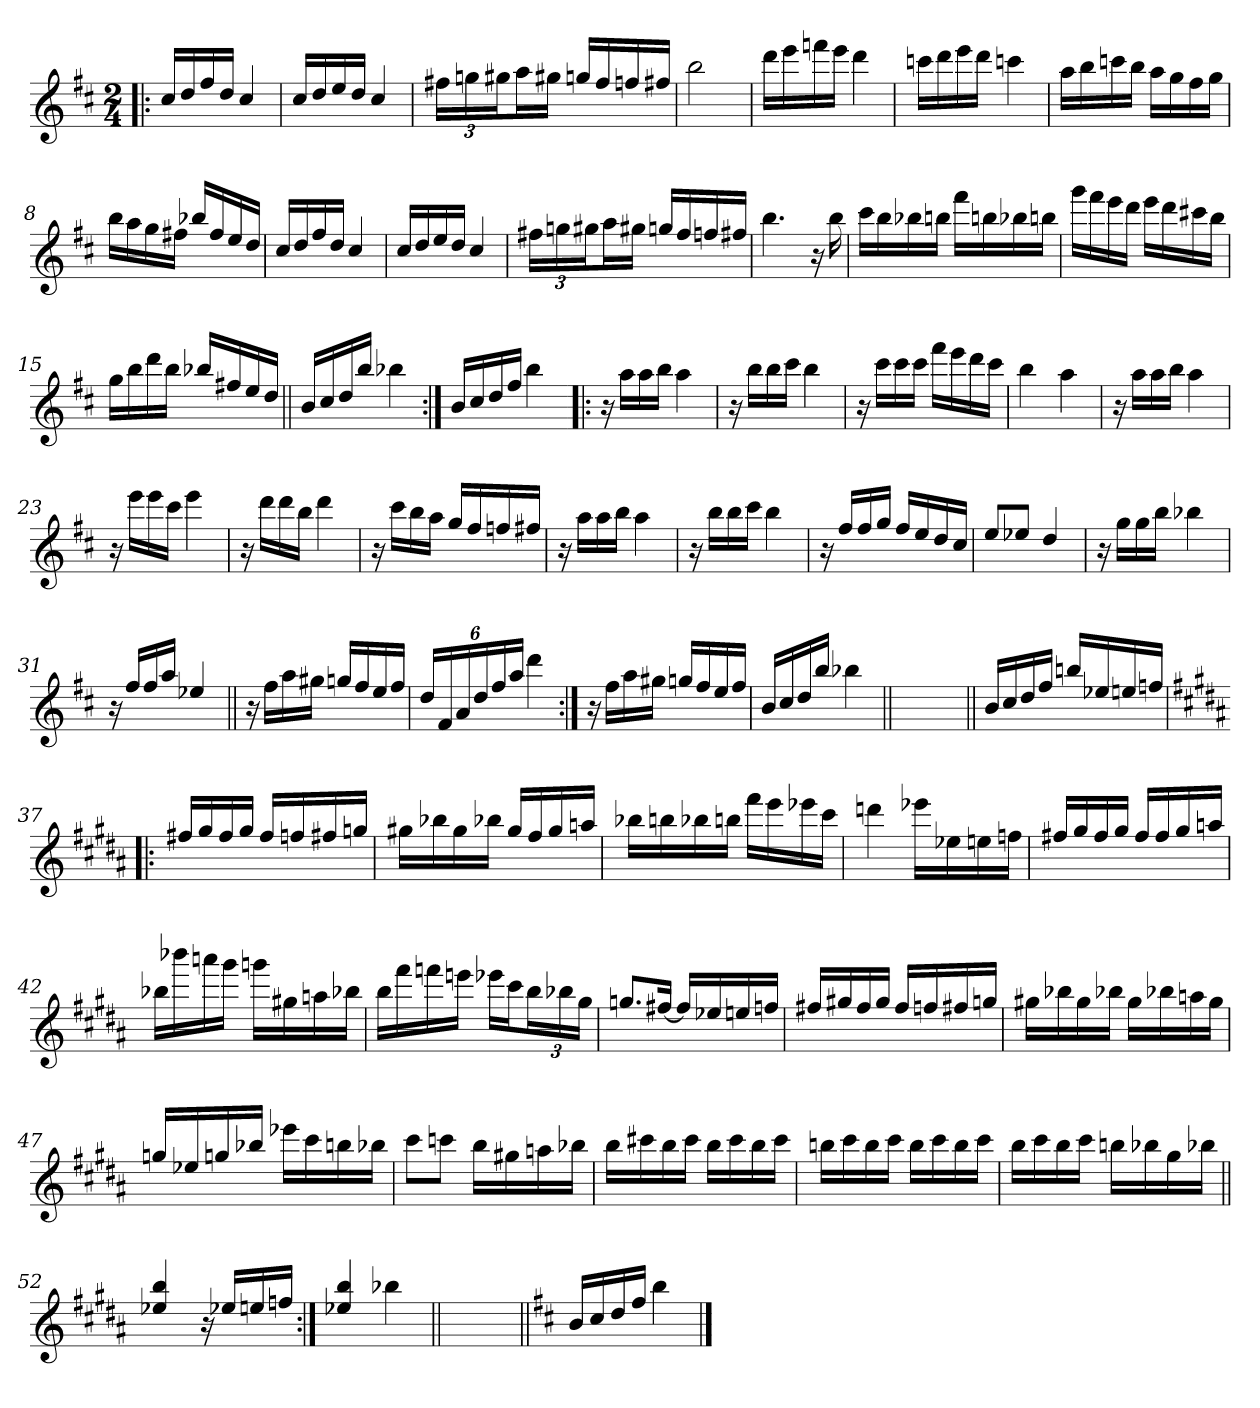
**kern
*part1
*staff1
*clefG2
*k[f#c#]
*D:
*M2/4
=1!|:
16cc#/LL
16dd/
16ff#/
16dd/JJ
4cc#/
=2
16cc#/LL
16dd/
16ee/
16dd/JJ
4cc#/
=3
24ff#X\LL
24ggn\
24gg#X\J
16aa\L
16gg#X\JJ
16ggn/LL
16ff#/
16ffn/
16ff#X/JJ
=4
2bb\
=5
16ddd\LL
16eee\
16fffn\
16eee\JJ
4ddd\
!!LO:LB:g=z
=6
16cccn\LL
16ddd\
16eee\
16ddd\JJ
4cccn\
=7
16aa\LL
16bb\
16cccn\
16bb\JJ
16aa\LL
16gg\
16ff#\
16gg\JJ
=8
16bb\LL
16aa\
16gg\
16ff#X\JJ
16bb-X/LL
16ff#/
16ee/
16dd/JJ
=9
16cc#/LL
16dd/
16ff#/
16dd/JJ
4cc#/
=10
16cc#/LL
16dd/
16ee/
16dd/JJ
4cc#/
!!LO:LB:g=z
=11
24ff#X\LL
24ggn\
24gg#X\J
16aa\L
16gg#X\JJ
16ggn/LL
16ff#/
16ffn/
16ff#X/JJ
=12
4.bb\
16r
16bb\
=13
16ccc#\LL
16bb\
16bb-X\
16bbn\JJ
16fff#\LL
16bbn\
16bb-X\
16bbn\JJ
=14
16ggg\LL
16fff#\
16eee\
16ddd\JJ
16eee\LL
16ddd\
16ccc#X\
16bb\JJ
=15
16gg\LL
16bb\
16ddd\
16bb\JJ
16bb-X/LL
16ff#X/
16ee/
16dd/JJ
!!LO:LB:g=z
=16||
16b/LL
16cc#/
16dd/
16bb/JJ
4bb-X\
=17:|!
16b/LL
16cc#/
16dd/
16ff#/JJ
4bb\
=18!|:
16r
16aa\LL
16aa\
16bb\JJ
4aa\
=19
16r
16bb\LL
16bb\
16ccc#\JJ
4bb\
=20
16r
16ccc#\LL
16ccc#\
16ccc#\JJ
16fff#\LL
16eee\
16ddd\
16ccc#\JJ
!!LO:LB:g=z
=21
4bb\
4aa\
=22
16r
16aa\LL
16aa\
16bb\JJ
4aa\
=23
16r
16eee\LL
16eee\
16ccc#\JJ
4eee\
=24
16r
16ddd\LL
16ddd\
16bb\JJ
4ddd\
=25
16r
16ccc#\LL
16bb\
16aa\JJ
16gg/LL
16ff#/
16ffn/
16ff#X/JJ
=26
16r
16aa\LL
16aa\
16bb\JJ
4aa\
!!LO:LB:g=z
=27
16r
16bb\LL
16bb\
16ccc#\JJ
4bb\
=28
16r
16ff#/LL
16ff#/
16gg/JJ
16ff#/LL
16ee/
16dd/
16cc#/JJ
=29
8ee/L
8ee-X/J
4dd/
=30
16r
16gg\LL
16gg\
16bb\JJ
4bb-X\
=31
16r
16ff#/LL
16ff#/
16aa/JJ
4ee-X/
!!LO:LB:g=z
=32||
16r
16ff#\LL
16aa\
16gg#X\JJ
16ggn/LL
16ff#/
16ee/
16ff#/JJ
=33
24dd/LL
24f#/
24a/
24dd/
24ff#/
24aa/JJ
4ddd\
=34:|!
16r
16ff#\LL
16aa\
16gg#X\JJ
16ggn/LL
16ff#/
16ee/
16ff#/JJ
=35
16b/LL
16cc#/
16dd/
16bb/JJ
4bb-X\
=35X351||
2ryy
!!LO:LB:g=z
=36||
16b/LL
16cc#/
16dd/
16ff#/JJ
16bbn/LL
16ee-X/
16een/
16ffn/JJ
=37!|:
*k[f#c#g#d#a#]
*B:
16ff#X/LL
16gg#/
16ff#/
16gg#/JJ
16ff#/LL
16ffn/
16ff#X/
16ggn/JJ
=38
16gg#X\LL
16bb-X\
16gg#\
16bb-X\JJ
16gg#/LL
16ff#/
16gg#/
16aan/JJ
=39
16bb-X\LL
16bbn\
16bb-X\
16bbn\JJ
16fff#\LL
16eee\
16eee-X\
16ccc#\JJ
=40
4dddn\
16eee-X\LL
16ee-X\
16een\
16ffn\JJ
!!LO:LB:g=z
=41
16ff#X/LL
16gg#/
16ff#/
16gg#/JJ
16ff#/LL
16ff#/
16gg#/
16aan/JJ
=42
16bb-X\LL
16bbb-X\
16aaan\
16ggg#\JJ
16gggn\LL
16gg#X\
16aan\
16bb-X\JJ
=43
16bb\LL
16fff#\
16fffn\
16eeen\JJ
16eee-X\LL
16ccc#\J
24bb\L
24bb-X\
24gg#\JJ
=44
8.ggn/L
[16ff#X/Jk
16ff#/LL]
16ee-X/
16een/
16ffn/JJ
=45
16ff#X/LL
16gg#X/
16ff#/
16gg#/JJ
16ff#/LL
16ffn/
16ff#X/
16ggn/JJ
!!LO:LB:g=z
=46
16gg#X\LL
16bb-X\
16gg#\
16bb-X\JJ
16gg#\LL
16bb-X\
16aan\
16gg#\JJ
=47
16ggn/LL
16ee-X/
16ggn/
16bb-X/JJ
16eee-X\LL
16ccc#\
16bbn\
16bb-X\JJ
=48
8ccc#\L
8cccn\J
16bb\LL
16gg#X\
16aan\
16bb-X\JJ
=49
16bb\LL
16ccc#X\
16bb\
16ccc#\JJ
16bb\LL
16ccc#\
16bb\
16ccc#\JJ
=50
16bbn\LL
16ccc#\
16bb\
16ccc#\JJ
16bb\LL
16ccc#\
16bb\
16ccc#\JJ
!!LO:LB:g=z
=51
16bb\LL
16ccc#\
16bb\
16ccc#\JJ
16bbn\LL
16bb-X\
16gg#\
16bb-X\JJ
=52||
4ee-X/ 4bb/
16r
16ee-X/LL
16een/
16ffn/JJ
=53:|!
4ee-X/ 4bb/
4bb-X\
=54||
2ryy
=55||
*k[f#c#]
*D:
16b/LL
16cc#/
16dd/
16ff#/JJ
4bb\
==
*-
